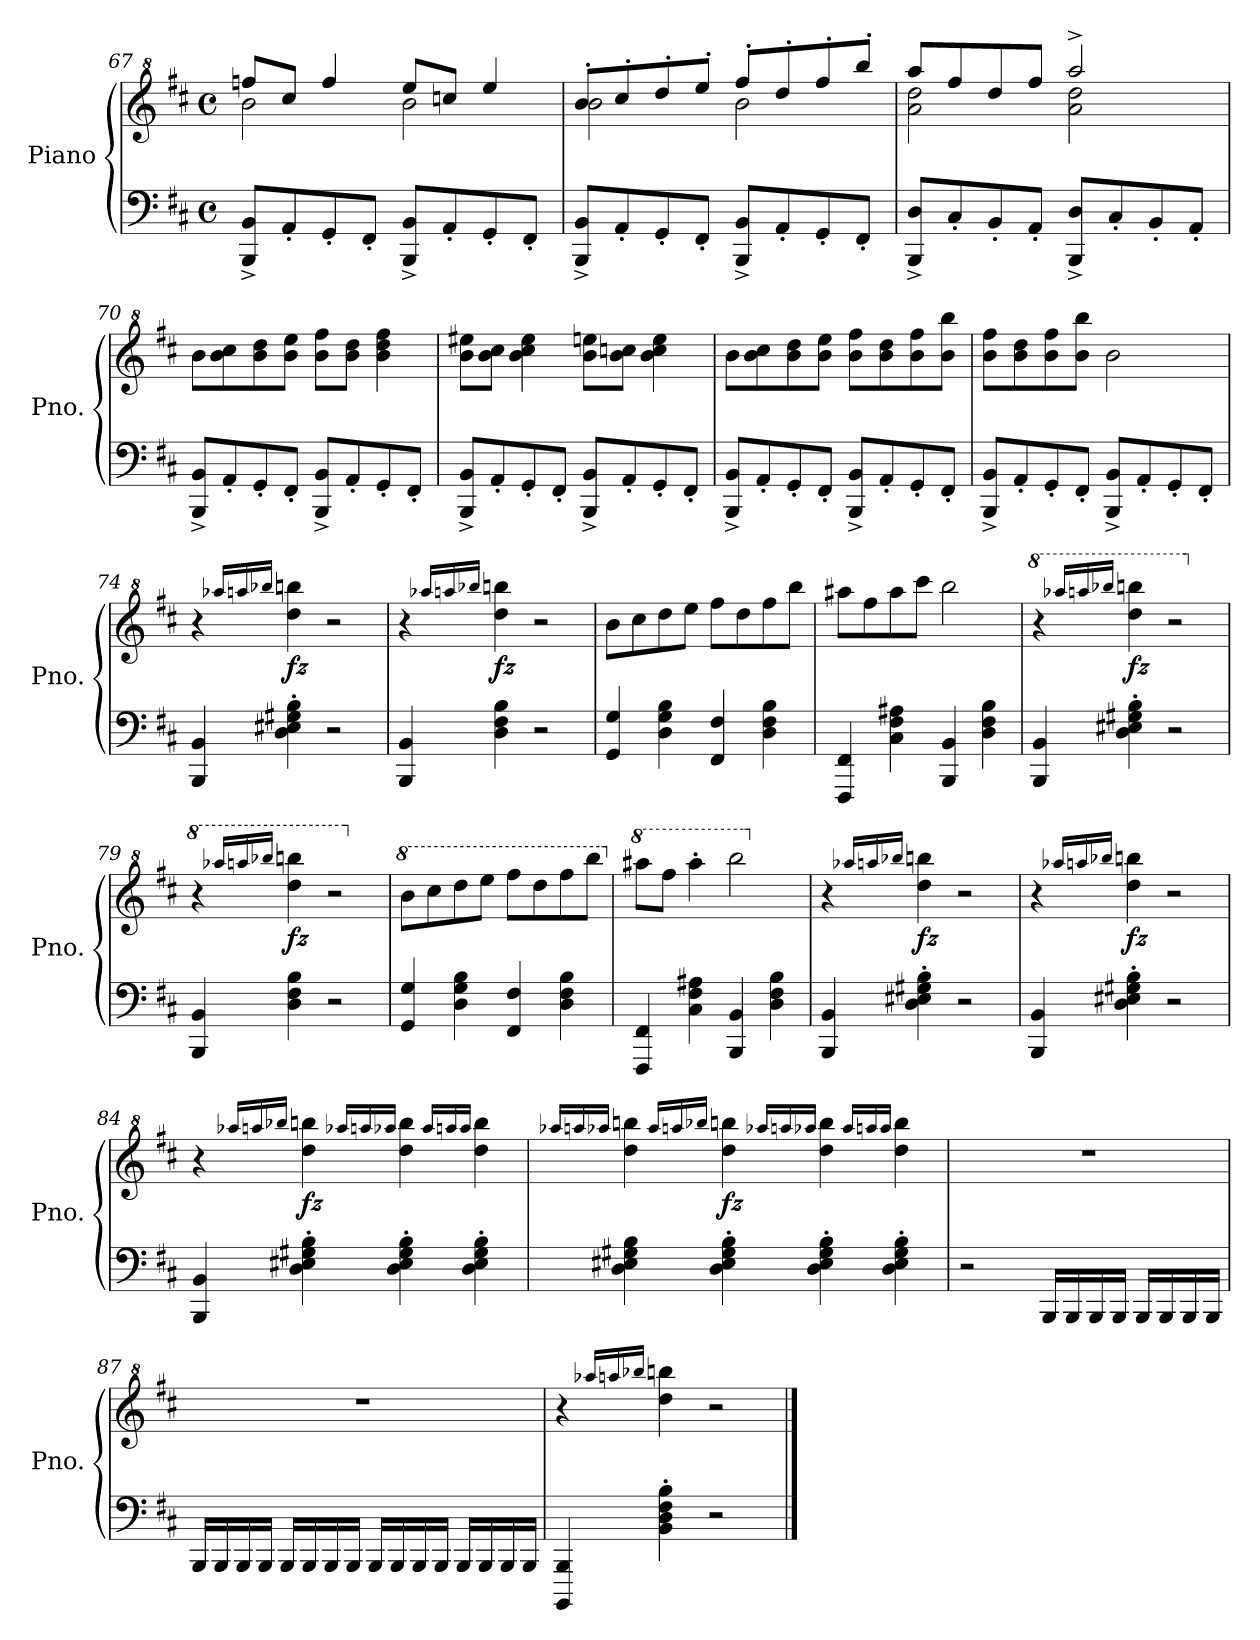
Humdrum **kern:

**kern	**kern	**dynam
*part1	*part1	*part1
*staff2	*staff1	*staff1/2
*I"Piano	*	*
*I'Pno.	*	*
!!LO:LB:g=z
*clefF4	*clefG^2	*
*k[f#c#]	*k[f#c#]	*
*M4/4	*M4/4	*
*met(c)	*met(c)	*
=67	=67	=67
*	*^	*
8BBB/^ 8BB/^L	8fffn/L	2bb\	.
8AA'/	8ccc#/J	.	.
8GG'/	4fff/	.	.
8FF#'/J	.	.	.
8BBB/^ 8BB/^L	8eee/L	2bb\	.
8AA'/	8cccn/J	.	.
8GG'/	4eee/	.	.
8FF#'/J	.	.	.
=68	=68	=68	=68
8BBB/^ 8BB/^L	8bb'/L	2bb\	.
8AA'/	8ccc#'/	.	.
8GG'/	8ddd'/	.	.
8FF#'/J	8eee'/J	.	.
8BBB/^ 8BB/^L	8fff#'/L	2bb\	.
8AA'/	8ddd'/	.	.
8GG'/	8fff#'/	.	.
8FF#'/J	8bbb'/J	.	.
=69	=69	=69	=69
8BBB/^ 8D/^L	8aaa/L	2aa\ 2ddd\	.
8C#'/	8fff#/	.	.
8BB'/	8ddd/	.	.
8AA'/J	8fff#/J	.	.
8BBB/^ 8D/^L	2aaa^/	2aa\ 2ddd\	.
8C#'/	.	.	.
8BB'/	.	.	.
8AA'/J	.	.	.
*	*v	*v	*
=70	=70	=70
8BBB/^ 8BB/^L	8bb\L	.
8AA'/	8bb\ 8ccc#\	.
8GG'/	8bb\ 8ddd\	.
8FF#'/J	8bb\ 8eee\J	.
8BBB/^ 8BB/^L	8bb\ 8fff#\L	.
8AA'/	8bb\ 8ddd\J	.
8GG'/	4bb\ 4ddd\ 4fff#\	.
8FF#'/J	.	.
!!LO:LB:g=z
=71	=71	=71
8BBB/^ 8BB/^L	8bb\ 8eee#X\L	.
8AA'/	8bb\ 8ccc#\J	.
8GG'/	4bb\ 4ccc#\ 4eee#\	.
8FF#'/J	.	.
8BBB/^ 8BB/^L	8bb\ 8eeen\L	.
8AA'/	8bb\ 8cccn\J	.
8GG'/	4bb\ 4ccc\ 4eee\	.
8FF#'/J	.	.
=72	=72	=72
8BBB/^ 8BB/^L	8bb\L	.
8AA'/	8bb\ 8ccc#\	.
8GG'/	8bb\ 8ddd\	.
8FF#'/J	8bb\ 8eee\J	.
8BBB/^ 8BB/^L	8bb\ 8fff#\L	.
8AA'/	8bb\ 8ddd\	.
8GG'/	8bb\ 8fff#\	.
8FF#'/J	8bb\ 8bbb\J	.
=73	=73	=73
8BBB/^ 8BB/^L	8bb\ 8fff#\L	.
8AA'/	8bb\ 8ddd\	.
8GG'/	8bb\ 8fff#\	.
8FF#'/J	8bb\ 8bbb\J	.
8BBB/^ 8BB/^L	2bb\	.
8AA'/	.	.
8GG'/	.	.
8FF#'/J	.	.
=74	=74	=74
*	*MM137	*
4BBB/ 4BB/	4r	.
.	16qaaa-X/LL	.
.	16qaaan/	.
.	16qbbb-X/JJ	.
!	!	!LO:DY:b
4D\' 4E#X\' 4G#X\' 4B\'	4ddd\ 4bbbn\	fz
2r	2r	.
!!LO:LB:g=z
=75	=75	=75
4BBB/ 4BB/	4r	.
.	16qaaa-X/LL	.
.	16qaaan/	.
.	16qbbb-X/JJ	.
!	!	!LO:DY:b
4D\ 4F#\ 4B\	4ddd\ 4bbbn\	fz
2r	2r	.
=76	=76	=76
4GG/ 4G/	8bb\L	.
.	8ccc#\	.
4D\ 4G\ 4B\	8ddd\	.
.	8eee\J	.
4FF#/ 4F#/	8fff#\L	.
.	8ddd\	.
4D\ 4F#\ 4B\	8fff#\	.
.	8bbb\J	.
=77	=77	=77
4FFF#/ 4FF#/	8aaa#X\L	.
.	8fff#\	.
4C#\ 4F#\ 4A#X\	8aaa#\	.
.	8cccc#\J	.
4BBB/ 4BB/	2bbb\	.
4D\ 4F#\ 4B\	.	.
=78	=78	=78
*	*8va	*
4BBB/ 4BB/	4r	.
.	16qaaaa-X/LL	.
.	16qaaaan/	.
.	16qbbbb-X/JJ	.
!	!	!LO:DY:b
4D\' 4E#X\' 4G#X\' 4B\'	4dddd\ 4bbbbn\	fz
2r	2r	.
=79	=79	=79
*	*X8va	*
*	*8va	*
4BBB/ 4BB/	4r	.
.	16qaaaa-X/LL	.
.	16qaaaan/	.
.	16qbbbb-X/JJ	.
!	!	!LO:DY:b
4D\ 4F#\ 4B\	4dddd\ 4bbbbn\	fz
2r	2r	.
!!LO:PB:g=z
=80	=80	=80
*	*X8va	*
*	*8va	*
4GG/ 4G/	8bbb\L	.
.	8cccc#\	.
4D\ 4G\ 4B\	8dddd\	.
.	8eeee\J	.
4FF#/ 4F#/	8ffff#\L	.
.	8dddd\	.
4D\ 4F#\ 4B\	8ffff#\	.
.	8bbbb\J	.
=81	=81	=81
*	*X8va	*
*	*8va	*
4FFF#/ 4FF#/	8aaaa#X\L	.
.	8ffff#\J	.
4C#\ 4F#\ 4A#X\	4aaaa#'\	.
4BBB/ 4BB/	2bbbb\	.
4D\ 4F#\ 4B\	.	.
=82	=82	=82
*	*X8va	*
4BBB/ 4BB/	4r	.
.	16qaaa-X/LL	.
.	16qaaan/	.
.	16qbbb-X/JJ	.
!	!	!LO:DY:b
4D\' 4E#X\' 4G#X\' 4B\'	4ddd\ 4bbbn\	fz
2r	2r	.
=83	=83	=83
4BBB/ 4BB/	4r	.
.	16qaaa-X/LL	.
.	16qaaan/	.
.	16qbbb-X/JJ	.
!	!	!LO:DY:b
4D\' 4E#X\' 4G#X\' 4B\'	4ddd\ 4bbbn\	fz
2r	2r	.
!!LO:LB:g=z
=84	=84	=84
4BBB/ 4BB/	4r	.
.	16qaaa-X/LL	.
.	16qaaan/	.
.	16qbbb-X/JJ	.
!	!	!LO:DY:b
4D\' 4E#X\' 4G#X\' 4B\'	4ddd\ 4bbbn\	fz
.	16qaaa-X/LL	.
.	16qaaan/	.
.	16qaaa-X/JJ	.
4D\' 4E#\' 4G#\' 4B\'	4ddd\ 4bbb\	.
.	16qaaa-/LL	.
.	16qaaan/	.
.	16qaaa/JJ	.
4D\' 4E#\' 4G#\' 4B\'	4ddd\ 4bbb\	.
=85	=85	=85
.	16qaaa-X/LL	.
.	16qaaan/	.
.	16qaaa-X/JJ	.
4D\ 4E#X\ 4G#X\ 4B\	4ddd\ 4bbbn\	.
.	16qaaa-/LL	.
.	16qaaan/	.
.	16qbbb-X/JJ	.
!	!	!LO:DY:b
4D\' 4E#\' 4G#\' 4B\'	4ddd\ 4bbbn\	fz
.	16qaaa-X/LL	.
.	16qaaan/	.
.	16qaaa-X/JJ	.
4D\' 4E#\' 4G#\' 4B\'	4ddd\ 4bbb\	.
.	16qaaa-/LL	.
.	16qaaan/	.
.	16qaaa/JJ	.
4D\' 4E#\' 4G#\' 4B\'	4ddd\ 4bbb\	.
!!LO:LB:g=z
=86	=86	=86
2r	1r	.
16BBB/LL	.	.
16BBB/	.	.
16BBB/	.	.
16BBB/JJ	.	.
16BBB/LL	.	.
16BBB/	.	.
16BBB/	.	.
16BBB/JJ	.	.
=87	=87	=87
16BBB/LL	1r	.
16BBB/	.	.
16BBB/	.	.
16BBB/JJ	.	.
16BBB/LL	.	.
16BBB/	.	.
16BBB/	.	.
16BBB/JJ	.	.
16BBB/LL	.	.
16BBB/	.	.
16BBB/	.	.
16BBB/JJ	.	.
16BBB/LL	.	.
16BBB/	.	.
16BBB/	.	.
16BBB/JJ	.	.
=88	=88	=88
4BBBB/ 4BBB/	4r	.
.	16qaaa-X/LL	.
.	16qaaan/	.
.	16qbbb-X/JJ	.
4BB\' 4D\' 4F#\' 4B\'	4ddd\ 4bbbn\	.
2r	2r	.
==	==	==
*-	*-	*-
